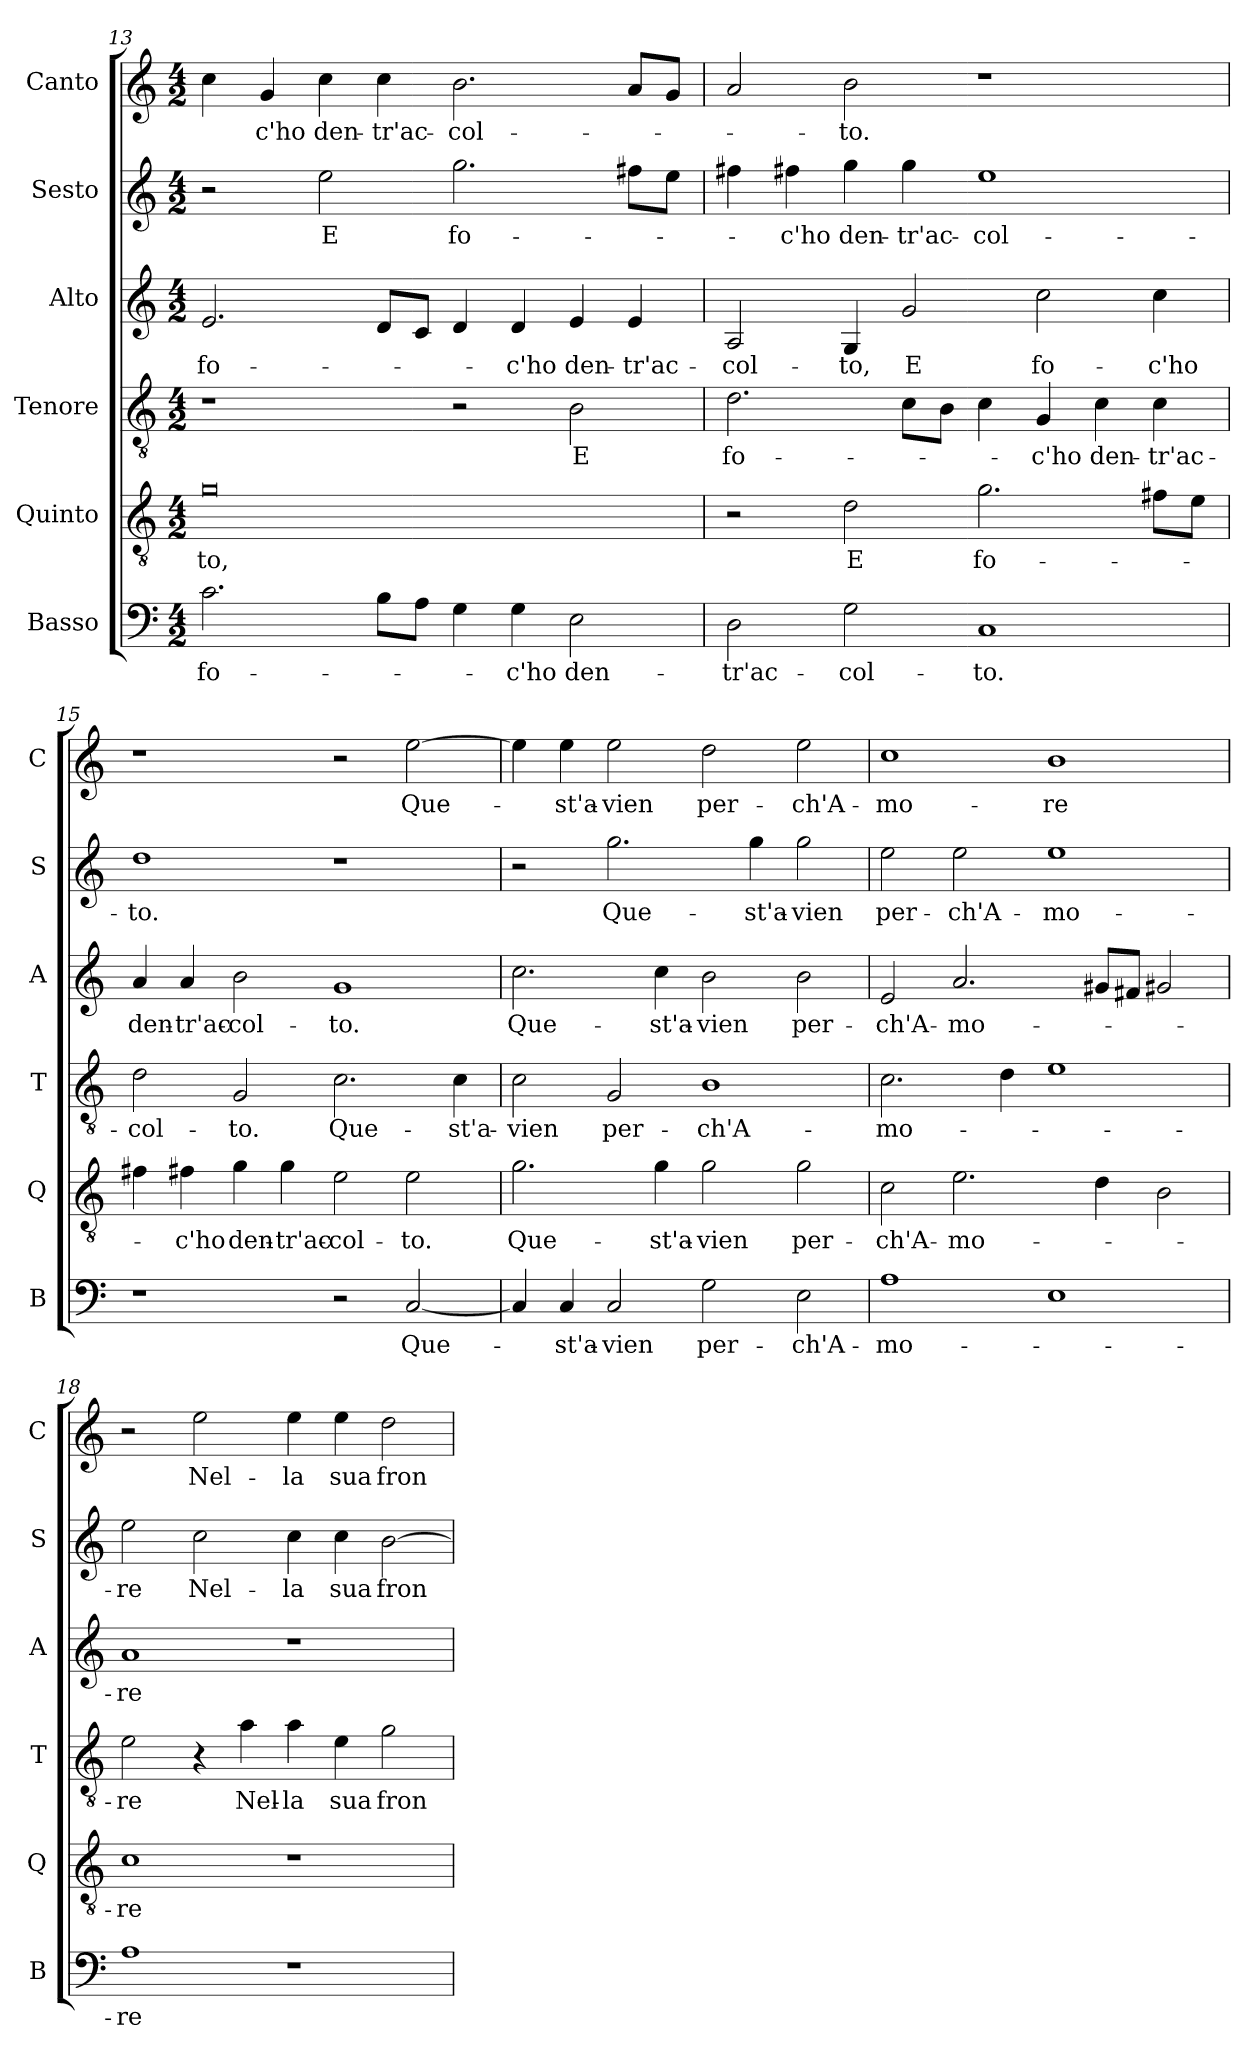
**kern	**text	**kern	**text	**kern	**text	**kern	**text	**kern	**text	**kern	**text
*part6	*part6	*part5	*part5	*part4	*part4	*part3	*part3	*part2	*part2	*part1	*part1
*staff6	*staff6	*staff5	*staff5	*staff4	*staff4	*staff3	*staff3	*staff2	*staff2	*staff1	*staff1
*I"Basso	*	*I"Quinto	*	*I"Tenore	*	*I"Alto	*	*I"Sesto	*	*I"Canto	*
*I'B	*	*I'Q	*	*I'T	*	*I'A	*	*I'S	*	*I'C	*
*clefF4	*	*clefGv2	*	*clefGv2	*	*clefG2	*	*clefG2	*	*clefG2	*
*k[]	*	*k[]	*	*k[]	*	*k[]	*	*k[]	*	*k[]	*
*M4/2	*	*M4/2	*	*M4/2	*	*M4/2	*	*M4/2	*	*M4/2	*
=13	=13	=13	=13	=13	=13	=13	=13	=13	=13	=13	=13
2.c	fo-	0g	-to,	1r	.	2.e	fo-	2r	.	4cc	.
.	.	.	.	.	.	.	.	.	.	4g	-c'ho
.	.	.	.	.	.	.	.	2ee	E	4cc	den-
8BL	.	.	.	.	.	8dL	.	.	.	4cc	-tr'ac-
8AJ	.	.	.	.	.	8cJ	.	.	.	.	.
4G	.	.	.	2r	.	4d	.	2.gg	fo-	2.b	-col-
4G	-c'ho	.	.	.	.	4d	-c'ho	.	.	.	.
2E	den-	.	.	2B	E	4e	den-	.	.	.	.
.	.	.	.	.	.	4e	-tr'ac-	8ff#XL	.	8aL	.
.	.	.	.	.	.	.	.	8eeJ	.	8gJ	.
=14	=14	=14	=14	=14	=14	=14	=14	=14	=14	=14	=14
2D	-tr'ac-	2r	.	2.d	fo-	2A	-col-	4ff#X	.	2a	.
.	.	.	.	.	.	.	.	4ff#X	-c'ho	.	.
2G	-col-	2d	E	.	.	4G	-to,	4gg	den-	2b	-to.
.	.	.	.	8cL	.	2g	E	4gg	-tr'ac-	.	.
.	.	.	.	8BJ	.	.	.	.	.	.	.
1C	-to.	2.g	fo-	4c	.	.	.	1ee	-col-	1r	.
.	.	.	.	4G	-c'ho	2cc	fo-	.	.	.	.
.	.	.	.	4c	den-	.	.	.	.	.	.
.	.	8f#XL	.	4c	-tr'ac-	4cc	-c'ho	.	.	.	.
.	.	8eJ	.	.	.	.	.	.	.	.	.
=15	=15	=15	=15	=15	=15	=15	=15	=15	=15	=15	=15
1r	.	4f#X	.	2d	-col-	4a	den-	1dd	-to.	1r	.
.	.	4f#X	-c'ho	.	.	4a	-tr'ac-	.	.	.	.
.	.	4g	den-	2G	-to.	2b	-col-	.	.	.	.
.	.	4g	-tr'ac-	.	.	.	.	.	.	.	.
2r	.	2e	-col-	2.c	Que-	1g	-to.	1r	.	2r	.
[2C	Que-	2e	-to.	.	.	.	.	.	.	[2ee	Que-
.	.	.	.	4c	-st'a-	.	.	.	.	.	.
=16	=16	=16	=16	=16	=16	=16	=16	=16	=16	=16	=16
4C]	.	2.g	Que-	2c	-vien	2.cc	Que-	2r	.	4ee]	.
4C	-st'a-	.	.	.	.	.	.	.	.	4ee	-st'a-
2C	-vien	.	.	2G	per-	.	.	2.gg	Que-	2ee	-vien
.	.	4g	-st'a-	.	.	4cc	-st'a-	.	.	.	.
2G	per-	2g	-vien	1B	-ch'A-	2b	-vien	.	.	2dd	per-
.	.	.	.	.	.	.	.	4gg	-st'a-	.	.
2E	-ch'A-	2g	per-	.	.	2b	per-	2gg	-vien	2ee	-ch'A-
=17	=17	=17	=17	=17	=17	=17	=17	=17	=17	=17	=17
1A	-mo-	2c	-ch'A-	2.c	-mo-	2e	-ch'A-	2ee	per-	1cc	-mo-
.	.	2.e	-mo-	.	.	2.a	-mo-	2ee	-ch'A-	.	.
.	.	.	.	4d	.	.	.	.	.	.	.
1E	.	.	.	1e	.	.	.	1ee	-mo-	1b	-re
.	.	4d	.	.	.	8g#XL	.	.	.	.	.
.	.	.	.	.	.	8f#XJ	.	.	.	.	.
.	.	2B	.	.	.	2g#X	.	.	.	.	.
=18	=18	=18	=18	=18	=18	=18	=18	=18	=18	=18	=18
1A	-re	1c	-re	2e	-re	1a	-re	2ee	-re	2r	.
.	.	.	.	4r	.	.	.	2cc	Nel-	2ee	Nel-
.	.	.	.	4a	Nel-	.	.	.	.	.	.
1r	.	1r	.	4a	-la	1r	.	4cc	-la	4ee	-la
.	.	.	.	4e	sua	.	.	4cc	sua	4ee	sua
.	.	.	.	2g	fron-	.	.	[2b	fron-	2dd	fron-
=	=	=	=	=	=	=	=	=	=	=	=
*-	*-	*-	*-	*-	*-	*-	*-	*-	*-	*-	*-
